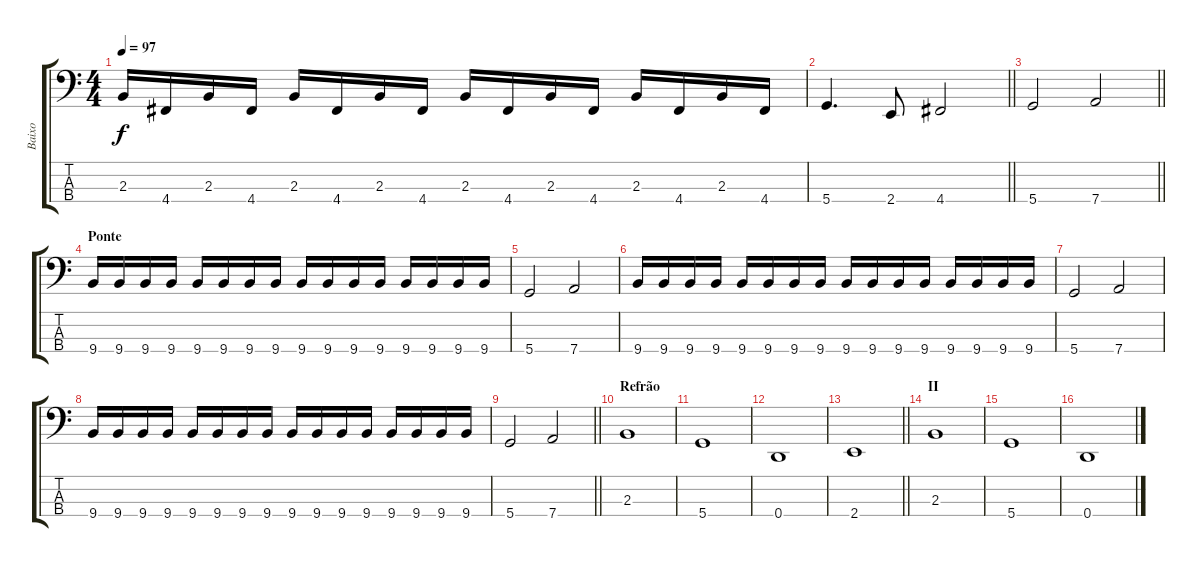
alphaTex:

\track ("Baixo" "Baixo") {instrument electricbasspick}
\staff {score tabs}
\tuning (G2 D2 A1 D1) {hide}
\ts (4 4)
\tempo 97
\clef f4
\ks c
2.3.16{dy f} 4.4.16 2.3.16 4.4.16 2.3.16 4.4.16 2.3.16 4.4.16 2.3.16 4.4.16 2.3.16 4.4.16 2.3.16 4.4.16 2.3.16 4.4.16 |
\barLineRight lightlight
5.4.4{d} 2.4.8 4.4.2 |
\barLineRight lightlight
5.4.2 7.4.2 |
\section ("" "Ponte")
9.4.16 9.4.16 9.4.16 9.4.16 9.4.16 9.4.16 9.4.16 9.4.16 9.4.16 9.4.16 9.4.16 9.4.16 9.4.16 9.4.16 9.4.16 9.4.16 |
5.4.2 7.4.2 |
9.4.16 9.4.16 9.4.16 9.4.16 9.4.16 9.4.16 9.4.16 9.4.16 9.4.16 9.4.16 9.4.16 9.4.16 9.4.16 9.4.16 9.4.16 9.4.16 |
5.4.2 7.4.2 |
9.4.16 9.4.16 9.4.16 9.4.16 9.4.16 9.4.16 9.4.16 9.4.16 9.4.16 9.4.16 9.4.16 9.4.16 9.4.16 9.4.16 9.4.16 9.4.16 |
\barLineRight lightlight
5.4.2 7.4.2 |
\section ("" "Refrão")
2.3.1 |
5.4.1 |
0.4.1 |
\barLineRight lightlight
2.4.1 |
\section ("" "II")
2.3.1 |
5.4.1 |
0.4.1
